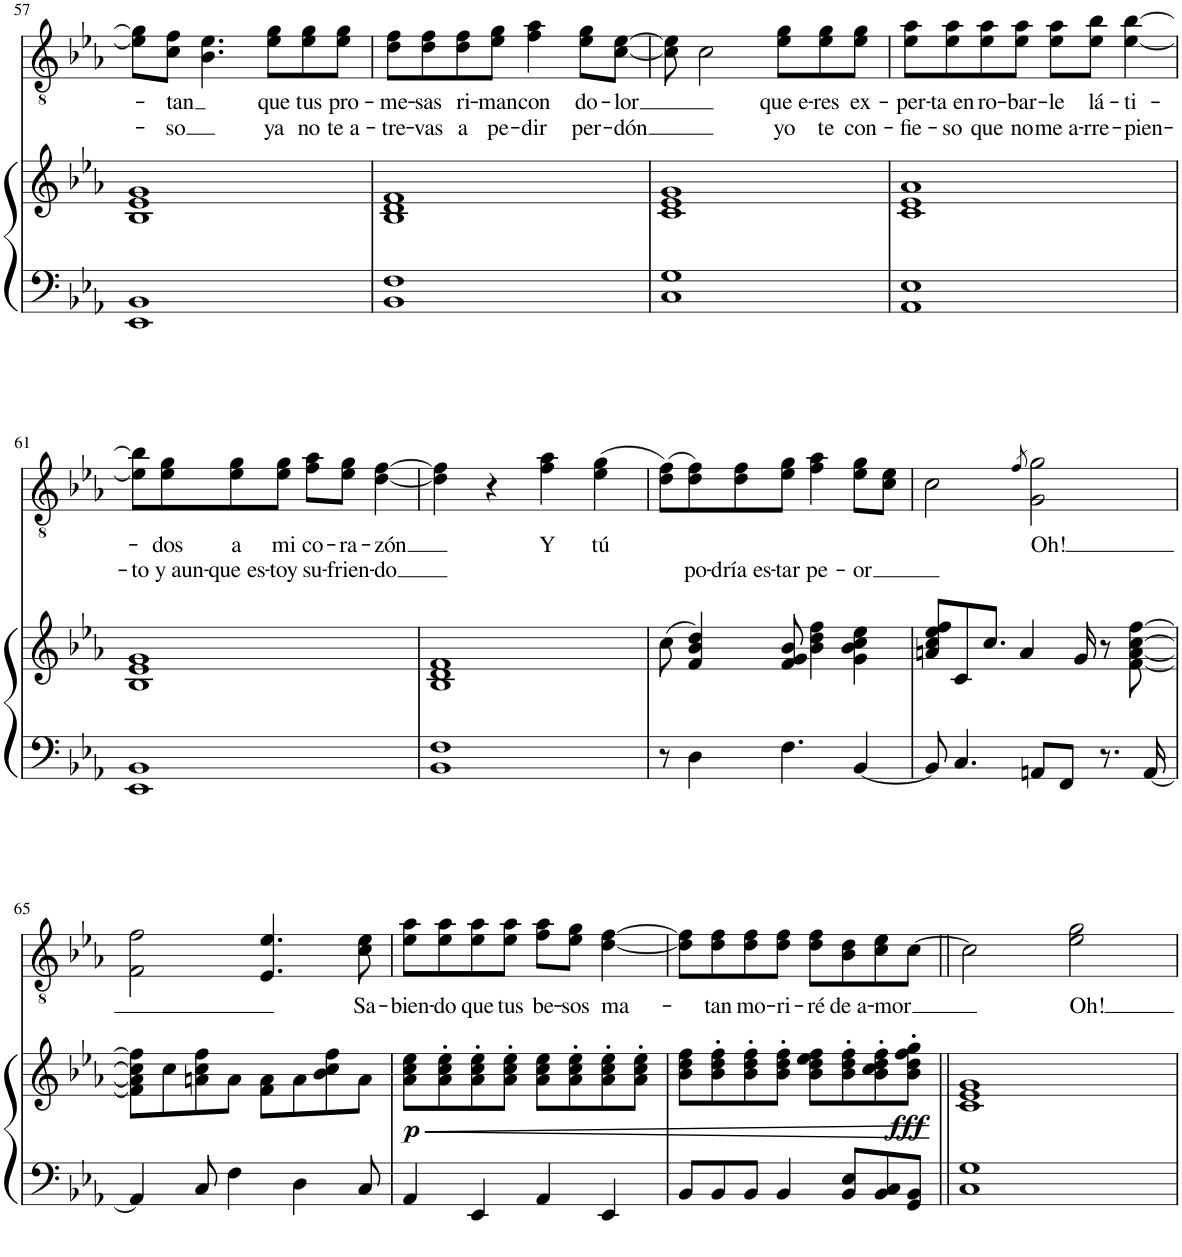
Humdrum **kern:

**kern	**kern	**dynam	**kern	**text	**text
*part2	*part2	*part2	*part1	*part1	*part1
*staff3	*staff2	*staff2/3	*staff1	*staff1	*staff1
*I"Piano	*	*	*I"Piano	*	*
*I'Pno	*	*	*	*	*
!!LO:PB:g=z
*clefF4	*clefG2	*	*clefGv2	*	*
*k[b-e-a-]	*k[b-e-a-]	*	*k[b-e-a-]	*	*
*M4/4	*M4/4	*	*M4/4	*	*
=57	=57	=57	=57	=57	=57
1EE- 1BB-	1B- 1e- 1g	.	8e-\] 8g\]L	.	.
!	!	!	!	!LO:LY:b	!LO:LY:b
.	.	.	8c\ 8f\J	-tan	-so
.	.	.	4.B-\ 4.e-\	.	.
!	!	!	!	!LO:LY:b	!LO:LY:b
.	.	.	8e-\ 8g\L	que	ya
!	!	!	!	!LO:LY:b	!LO:LY:b
.	.	.	8e-\ 8g\	tus	no
!	!	!	!	!LO:LY:b	!LO:LY:b
.	.	.	8e-\ 8g\J	pro-	te a-
=58	=58	=58	=58	=58	=58
!	!	!	!	!LO:LY:b	!LO:LY:b
1BB- 1F	1B- 1d 1f	.	8d\ 8f\L	-me-	-tre-
!	!	!	!	!LO:LY:b	!LO:LY:b
.	.	.	8d\ 8f\	sas	-vas
!	!	!	!	!LO:LY:b	!LO:LY:b
.	.	.	8d\ 8f\	ri-	a
!	!	!	!	!LO:LY:b	!LO:LY:b
.	.	.	8e-\ 8g\J	-man	pe-
!	!	!	!	!LO:LY:b	!LO:LY:b
.	.	.	4f\ 4a-\	con	-dir
!	!	!	!	!LO:LY:b	!LO:LY:b
.	.	.	8e-\ 8g\L	do-	per-
!	!	!	!	!LO:LY:b	!LO:LY:b
.	.	.	[8c\ [8e-\J	-lor	-dón
=59	=59	=59	=59	=59	=59
1C 1G	1c 1e- 1g	.	8c\] 8e-\]	.	.
.	.	.	2c\	.	.
!	!	!	!	!LO:LY:b	!LO:LY:b
.	.	.	8e-\ 8g\L	que e-	yo
!	!	!	!	!LO:LY:b	!LO:LY:b
.	.	.	8e-\ 8g\	res	te
!	!	!	!	!LO:LY:b	!LO:LY:b
.	.	.	8e-\ 8g\J	ex-	con-
=60	=60	=60	=60	=60	=60
!	!	!	!	!LO:LY:b	!LO:LY:b
1AA- 1E-	1c 1e- 1a-	.	8e-\ 8a-\L	-per-	-fie-
!	!	!	!	!LO:LY:b	!LO:LY:b
.	.	.	8e-\ 8a-\	-ta en	-so
!	!	!	!	!LO:LY:b	!LO:LY:b
.	.	.	8e-\ 8a-\	ro-	que
!	!	!	!	!LO:LY:b	!LO:LY:b
.	.	.	8e-\ 8a-\J	-bar-	no
!	!	!	!	!LO:LY:b	!LO:LY:b
.	.	.	8e-\ 8a-\L	-le	me a-
!	!	!	!	!LO:LY:b	!LO:LY:b
.	.	.	8e-\ 8b-\J	lá-	-rre-
!	!	!	!	!LO:LY:b	!LO:LY:b
.	.	.	[4e-\ [4b-\	-ti-	-pien-
!!LO:LB:g=z
=61	=61	=61	=61	=61	=61
1EE- 1BB-	1B- 1e- 1g	.	8e-\] 8b-\]L	.	.
!	!	!	!	!LO:LY:b	!LO:LY:b
.	.	.	8e-\ 8g\	-dos	-to y aun-
!	!	!	!	!LO:LY:b	!LO:LY:b
.	.	.	8e-\ 8g\	a	-que es-
!	!	!	!	!LO:LY:b	!LO:LY:b
.	.	.	8e-\ 8g\J	mi	-toy
!	!	!	!	!LO:LY:b	!LO:LY:b
.	.	.	8f\ 8a-\L	co-	su-
!	!	!	!	!LO:LY:b	!LO:LY:b
.	.	.	8e-\ 8g\J	-ra-	-frien-
!	!	!	!	!LO:LY:b	!LO:LY:b
.	.	.	[4d\ [4f\	-zón	-do
=62	=62	=62	=62	=62	=62
1BB- 1F	1B- 1d 1f	.	4d\] 4f\]	.	.
.	.	.	4r	.	.
!	!	!	!	!LO:LY:b	!
.	.	.	4f\ 4a-\	Y	.
!	!	!	!	!LO:LY:b	!
.	.	.	(4e-\ 4g\	tú	.
=63	=63	=63	=63	=63	=63
8r	(8cc\	.	(8d\ 8f\L)	.	.
!	!	!	!	!	!LO:LY:b
4D\	4f/ 4b-/ 4dd/)	.	8d\ 8f\)	.	po-
!	!	!	!	!	!LO:LY:b
.	.	.	8d\ 8f\	.	-dría es-
!	!	!	!	!	!LO:LY:b
4.F\	8f/ 8g/ 8b-/	.	8e-\ 8g\J	.	-tar
!	!	!	!	!	!LO:LY:b
.	4b-\ 4dd\ 4ff\	.	4f\ 4a-\	.	pe-
!	!	!	!	!	!LO:LY:b
[4BB-/	4g\ 4b-\ 4cc\ 4ee-\	.	8e-\ 8g\L	.	-or
.	.	.	8c\ 8e-\J	.	.
=64	=64	=64	=64	=64	=64
8BB-/]	8an/ 8cc/ 8ee-/ 8ff/L	.	2c\	.	.
4.C/	8c/	.	.	.	.
.	8.cc/J	.	.	.	.
.	4a/	.	.	.	.
.	.	.	8qf/	.	.
!	!	!	!	!LO:LY:b	!
8AAn/L	.	.	2G\ 2g\	Oh!	.
8FF/J	.	.	.	.	.
.	16g/	.	.	.	.
8.r	8r	.	.	.	.
.	[8f\ [8a\ [8cc\ [8ff\	.	.	.	.
[16AA/	.	.	.	.	.
!!LO:LB:g=z
=65	=65	=65	=65	=65	=65
4AA/]	8f\] 8a\] 8cc\] 8ff\]L	.	2F\ 2f\	.	.
.	8cc\	.	.	.	.
8C/	8an\ 8cc\ 8ff\	.	.	.	.
4F\	8a\J	.	.	.	.
.	8f\ 8a\L	.	4.E-/ 4.e-/	.	.
4D\	8a\	.	.	.	.
.	8b-\ 8cc\ 8ff\	.	.	.	.
!	!	!	!	!LO:LY:b	!
8C/	8a\J	.	8c\ 8e-\	Sa-	.
=66	=66	=66	=66	=66	=66
!	!	!LO:HP:b	!	!LO:LY:b	!
!	!	!LO:DY:n=1:b	!	!	!
4AA-/	8a-\ 8cc\ 8ee-\L	< p	8e-\ 8a-\L	-bien-	.
!	!	!	!	!LO:LY:b	!
.	8a-\' 8cc\' 8ee-\'	.	8e-\ 8a-\	-do	.
!	!	!	!	!LO:LY:b	!
4EE-/	8a-\' 8cc\' 8ee-\'	.	8e-\ 8a-\	que	.
!	!	!	!	!LO:LY:b	!
.	8a-\' 8cc\' 8ee-\'J	.	8e-\ 8a-\J	tus	.
!	!	!	!	!LO:LY:b	!
4AA-/	8a-\ 8cc\ 8ee-\L	.	8f\ 8a-\L	be-	.
!	!	!	!	!LO:LY:b	!
.	8a-\' 8cc\' 8ee-\'	.	8e-\ 8g\J	-sos	.
!	!	!	!	!LO:LY:b	!
4EE-/	8a-\' 8cc\' 8ee-\'	.	[4d\ [4f\	ma-	.
.	8a-\' 8cc\' 8ee-\'J	.	.	.	.
=67	=67	=67	=67	=67	=67
8BB-/L	8b-\ 8dd\ 8ff\L	.	8d\] 8f\]L	.	.
!	!	!	!	!LO:LY:b	!
8BB-/	8b-\' 8dd\' 8ff\'	.	8d\ 8f\	-tan	.
!	!	!	!	!LO:LY:b	!
8BB-/J	8b-\' 8dd\' 8ff\'	.	8d\ 8f\	mo-	.
!	!	!	!	!LO:LY:b	!
4BB-/	8b-\' 8dd\' 8ff\'J	.	8d\ 8f\J	-ri-	.
!	!	!	!	!LO:LY:b	!
.	8b-\ 8dd\ 8ee-\ 8ff\L	.	8d\ 8f\L	-ré	.
!	!	!	!	!LO:LY:b	!
8BB-/ 8E-/L	8b-\' 8dd\' 8ff\'	.	8B-\ 8d\	de a-	.
!	!	!	!	!LO:LY:b	!
8BB-/ 8C/	8b-\' 8cc\' 8dd\' 8ff\'	.	8c\ 8e-\	-mor	.
!	!	!LO:DY:b	!	!	!
8GG/ 8BB-/J	8b-\' 8dd\' 8ff\' 8gg\'J	fff	[8c\J	.	.
.	.	[	.	.	.
=68||	=68||	=68||	=68||	=68||	=68||
1C 1G	1c 1e- 1g	.	2c\]	.	.
!	!	!	!	!LO:LY:b	!
.	.	.	2e-\ 2g\	Oh!	.
=	=	=	=	=	=
*-	*-	*-	*-	*-	*-
